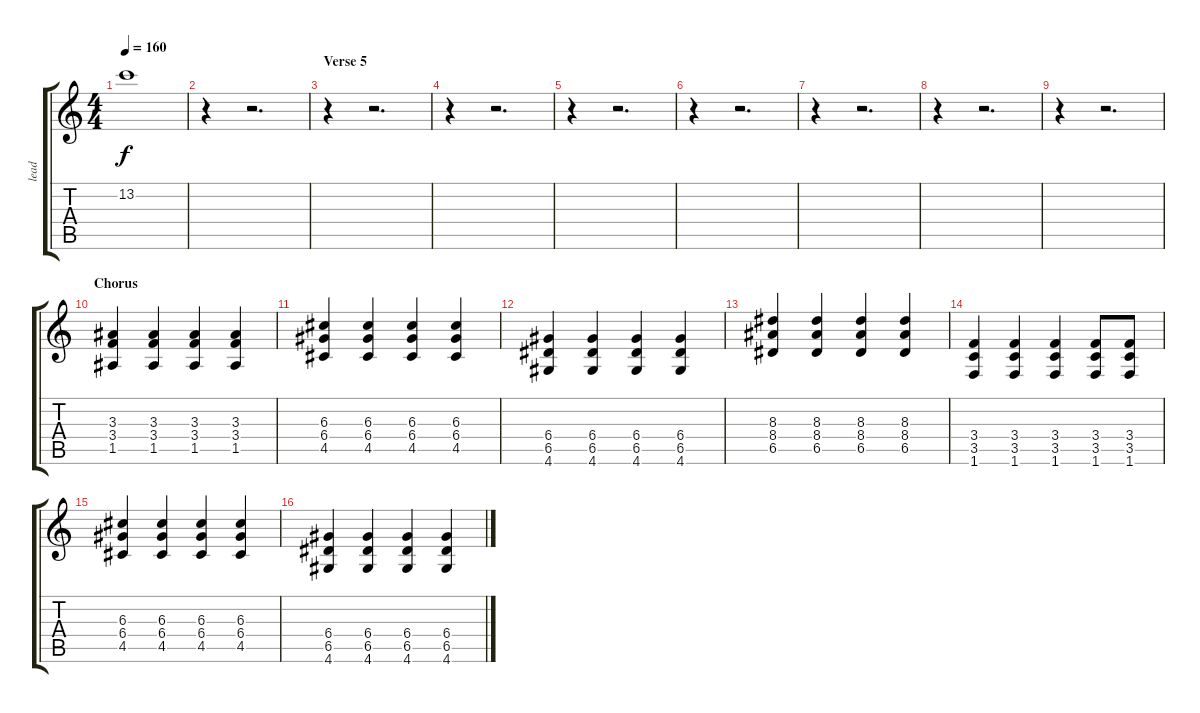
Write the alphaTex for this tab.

\track ("lead" "lead") {instrument overdrivenguitar}
\staff {score tabs}
\tuning (E4 B3 G3 D3 A2 E2) {hide}
\ts (4 4)
\tempo 160
\clef g2
\ks c
13.2{t}.1{dy f} |
r.4 r.2{d} |
\section ("" "Verse 5")
r.4 r.2{d} |
r.4 r.2{d} |
r.4 r.2{d} |
r.4 r.2{d} |
r.4 r.2{d} |
r.4 r.2{d} |
r.4 r.2{d} |
\section ("" "Chorus")
(3.3 3.4 1.5).4 (3.3 3.4 1.5).4 (3.3 3.4 1.5).4 (3.3 3.4 1.5).4 |
(6.3 6.4 4.5).4 (6.3 6.4 4.5).4 (6.3 6.4 4.5).4 (6.3 6.4 4.5).4 |
(6.4 6.5 4.6).4 (6.4 6.5 4.6).4 (6.4 6.5 4.6).4 (6.4 6.5 4.6).4 |
(8.3 8.4 6.5).4 (8.3 8.4 6.5).4 (8.3 8.4 6.5).4 (8.3 8.4 6.5).4 |
(3.4 3.5 1.6).4 (3.4 3.5 1.6).4 (3.4 3.5 1.6).4 (3.4 3.5 1.6).8 (3.4 3.5 1.6).8 |
(6.3 6.4 4.5).4 (6.3 6.4 4.5).4 (6.3 6.4 4.5).4 (6.3 6.4 4.5).4 |
(6.4 6.5 4.6).4 (6.4 6.5 4.6).4 (6.4 6.5 4.6).4 (6.4 6.5 4.6).4
